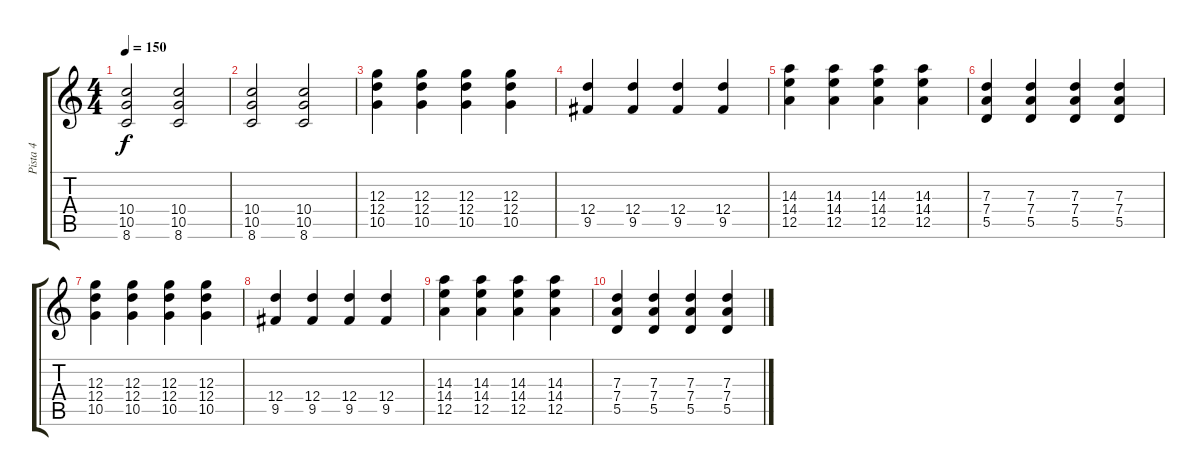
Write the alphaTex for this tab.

\track ("Pista 4" "Pista 4") {instrument distortionguitar}
\staff {score tabs}
\tuning (E4 B3 G3 D3 A2 E2) {hide}
\ts (4 4)
\tempo 150
\clef g2
\ks c
(10.4 10.5 8.6).2{dy f} (10.4 10.5 8.6).2 |
(10.4 10.5 8.6).2 (10.4 10.5 8.6).2 |
(12.3 12.4 10.5).4 (12.3 12.4 10.5).4 (12.3 12.4 10.5).4 (12.3 12.4 10.5).4 |
(12.4 9.5).4 (12.4 9.5).4 (12.4 9.5).4 (12.4 9.5).4 |
(14.3 14.4 12.5).4 (14.3 14.4 12.5).4 (14.3 14.4 12.5).4 (14.3 14.4 12.5).4 |
(7.3 7.4 5.5).4 (7.3 7.4 5.5).4 (7.3 7.4 5.5).4 (7.3 7.4 5.5).4 |
(12.3 12.4 10.5).4 (12.3 12.4 10.5).4 (12.3 12.4 10.5).4 (12.3 12.4 10.5).4 |
(12.4 9.5).4 (12.4 9.5).4 (12.4 9.5).4 (12.4 9.5).4 |
(14.3 14.4 12.5).4 (14.3 14.4 12.5).4 (14.3 14.4 12.5).4 (14.3 14.4 12.5).4 |
(7.3 7.4 5.5).4 (7.3 7.4 5.5).4 (7.3 7.4 5.5).4 (7.3 7.4 5.5).4
